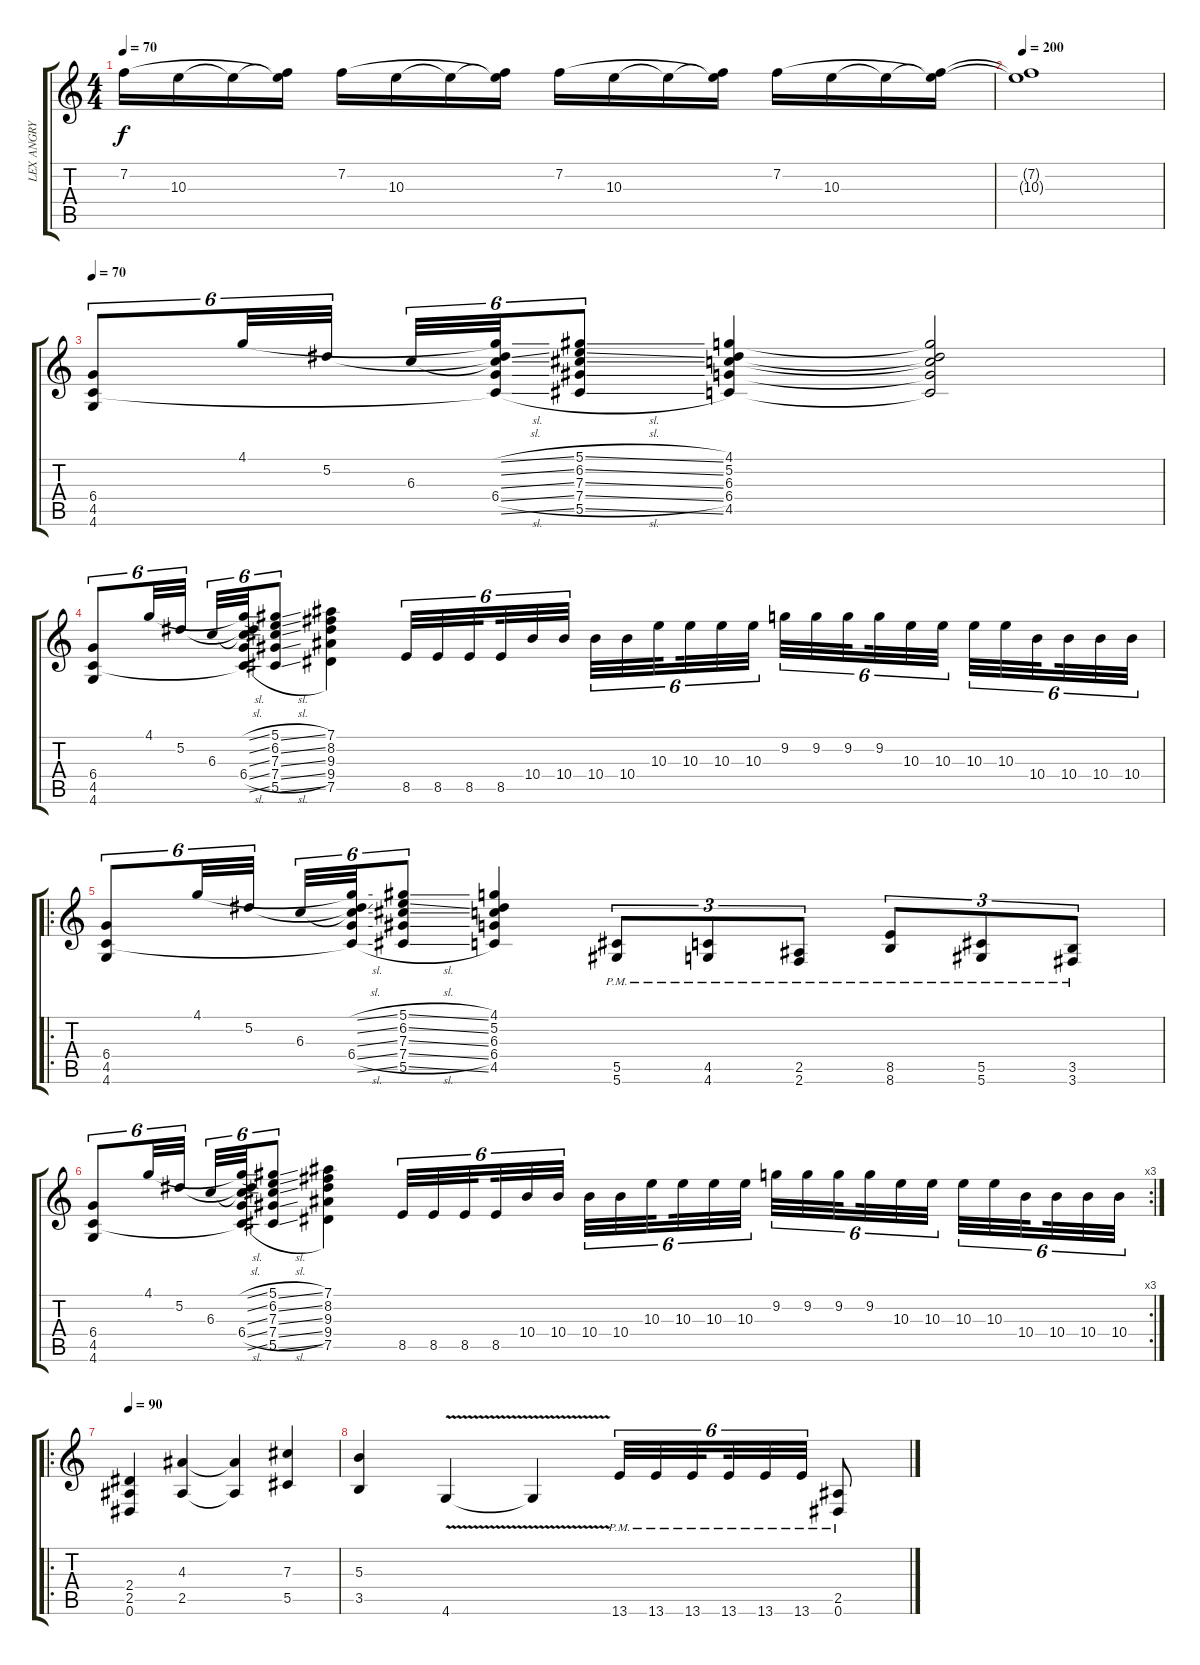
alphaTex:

\track ("LEX ANGRY" "LEX ANGRY") {instrument distortionguitar}
\staff {score tabs}
\tuning (Eb4 Bb3 Gb3 Db3 Ab2 Eb2) {hide}
\ts (4 4)
\tempo 70
\clef g2
\ks c
7.2.16{dy f} 10.3.16 10.3{t}.16 (7.2{t} 10.3{t}).16 7.2.16 10.3.16 10.3{t}.16 (7.2{t} 10.3{t}).16 7.2.16 10.3.16 10.3{t}.16 (7.2{t} 10.3{t}).16 7.2.16 10.3.16 10.3{t}.16 (7.2{t} 10.3{t}).16 |
\tempo 200
(7.2{t} 10.3{t}).1 |
\tempo 70
(6.4 4.5 4.6).8{tu (6 4)} 4.1.32{tu (6 4)} 5.2.32{tu (6 4) beam splitsecondary} 6.3.32{tu (6 4)} (4.1{sl t} 5.2{sl t} 6.3{sl t} 6.4{sl} 4.5{sl t}).32{tu (6 4)} (5.1{sl} 6.2{sl} 7.3{sl} 7.4{sl} 5.5{sl}).8{tu (6 4)} (4.1 5.2 6.3 6.4 4.5).4 (4.1{t} 5.2{t} 6.3{t} 6.4{t} 4.5{t}).2 |
(6.4 4.5 4.6).8{tu (6 4)} 4.1.32{tu (6 4)} 5.2.32{tu (6 4) beam splitsecondary} 6.3.32{tu (6 4)} (4.1{sl t} 5.2{sl t} 6.3{sl t} 6.4{sl} 4.5{sl t}).32{tu (6 4)} (5.1{sl} 6.2{sl} 7.3{sl} 7.4{sl} 5.5{sl}).8{tu (6 4)} (7.1 8.2 9.3 9.4 7.5).4 8.5.32{tu (6 4)} 8.5.32{tu (6 4)} 8.5.32{tu (6 4) beam splitsecondary} 8.5.32{tu (6 4)} 10.4.32{tu (6 4)} 10.4.32{tu (6 4) beam splitsecondary} 10.4.32{tu (6 4)} 10.4.32{tu (6 4)} 10.3.32{tu (6 4) beam splitsecondary} 10.3.32{tu (6 4)} 10.3.32{tu (6 4)} 10.3.32{tu (6 4)} 9.2.32{tu (6 4)} 9.2.32{tu (6 4)} 9.2.32{tu (6 4) beam splitsecondary} 9.2.32{tu (6 4)} 10.3.32{tu (6 4)} 10.3.32{tu (6 4) beam splitsecondary} 10.3.32{tu (6 4)} 10.3.32{tu (6 4)} 10.4.32{tu (6 4) beam splitsecondary} 10.4.32{tu (6 4)} 10.4.32{tu (6 4)} 10.4.32{tu (6 4)} |
\ro
(6.4 4.5 4.6).8{tu (6 4)} 4.1.32{tu (6 4)} 5.2.32{tu (6 4) beam splitsecondary} 6.3.32{tu (6 4)} (4.1{sl t} 5.2{sl t} 6.3{sl t} 6.4{sl} 4.5{sl t}).32{tu (6 4)} (5.1{sl} 6.2{sl} 7.3{sl} 7.4{sl} 5.5{sl}).8{tu (6 4)} (4.1 5.2 6.3 6.4 4.5).4 (5.5{pm} 5.6{pm}).8{tu (3 2)} (4.5{pm} 4.6{pm}).8{tu (3 2)} (2.5{pm} 2.6{pm}).8{tu (3 2)} (8.5{pm} 8.6{pm}).8{tu (3 2)} (5.5{pm} 5.6{pm}).8{tu (3 2)} (3.5{pm} 3.6{pm}).8{tu (3 2)} |
\rc 3
(6.4 4.5 4.6).8{tu (6 4)} 4.1.32{tu (6 4)} 5.2.32{tu (6 4) beam splitsecondary} 6.3.32{tu (6 4)} (4.1{sl t} 5.2{sl t} 6.3{sl t} 6.4{sl} 4.5{sl t}).32{tu (6 4)} (5.1{sl} 6.2{sl} 7.3{sl} 7.4{sl} 5.5{sl}).8{tu (6 4)} (7.1 8.2 9.3 9.4 7.5).4 8.5.32{tu (6 4)} 8.5.32{tu (6 4)} 8.5.32{tu (6 4) beam splitsecondary} 8.5.32{tu (6 4)} 10.4.32{tu (6 4)} 10.4.32{tu (6 4) beam splitsecondary} 10.4.32{tu (6 4)} 10.4.32{tu (6 4)} 10.3.32{tu (6 4) beam splitsecondary} 10.3.32{tu (6 4)} 10.3.32{tu (6 4)} 10.3.32{tu (6 4)} 9.2.32{tu (6 4)} 9.2.32{tu (6 4)} 9.2.32{tu (6 4) beam splitsecondary} 9.2.32{tu (6 4)} 10.3.32{tu (6 4)} 10.3.32{tu (6 4) beam splitsecondary} 10.3.32{tu (6 4)} 10.3.32{tu (6 4)} 10.4.32{tu (6 4) beam splitsecondary} 10.4.32{tu (6 4)} 10.4.32{tu (6 4)} 10.4.32{tu (6 4)} |
\ro
\tempo 90
(2.4 2.5 0.6).4 (4.3 2.5).4 (4.3{t} 2.5{t}).4 (7.3 5.5).4 |
(5.3 3.5).4 4.6{v}.4 4.6{t}.4 13.6{pm}.32{tu (6 4)} 13.6{pm}.32{tu (6 4)} 13.6{pm}.32{tu (6 4) beam splitsecondary} 13.6{pm}.32{tu (6 4)} 13.6{pm}.32{tu (6 4)} 13.6{pm}.32{tu (6 4)} (2.5{pm} 0.6{pm}).8
